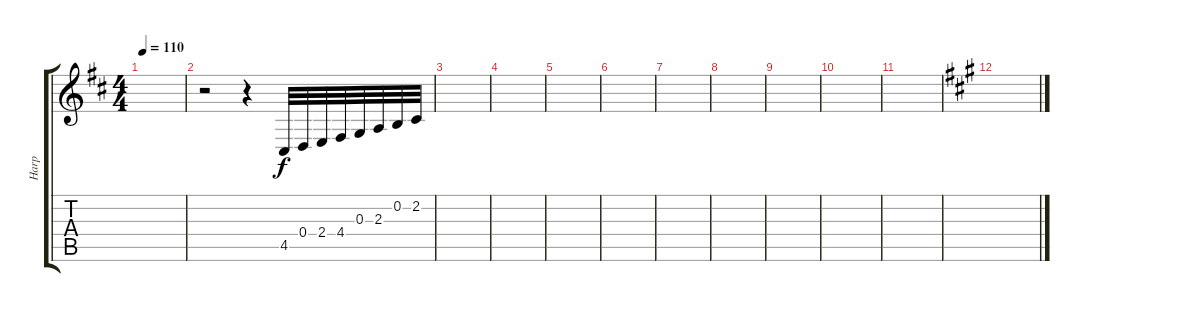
\track ("Harp" "Harp") {instrument orchestralharp}
\staff {score tabs}
\tuning (E4 B3 G3 D3 A2 E2) {hide}
\ts (4 4)
\tempo 110
\clef g2
\ks d
|
r.2 r.4 4.5.32 0.4.32 2.4.32 4.4.32 0.3.32 2.3.32 0.2.32 2.2.32 |
|
|
|
|
|
|
|
|
|
\ks f#minor
